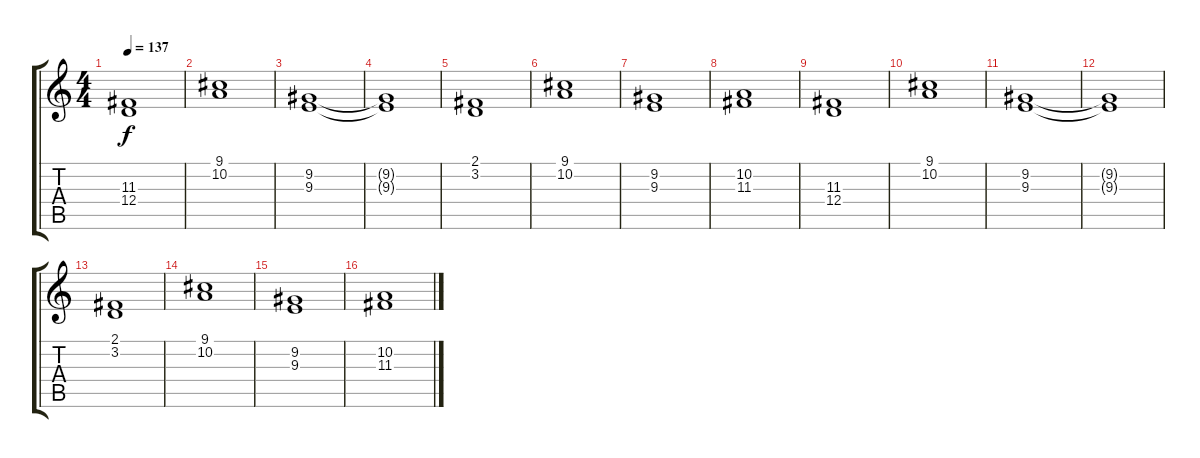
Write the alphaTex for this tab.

\track "" {instrument synthstrings1}
\staff {score tabs}
\tuning (E4 B3 G3 D3 A2 E2) {hide}
\ts (4 4)
\tempo 137
\clef g2
\ks c
(11.3 12.4).1{dy f} |
(9.1 10.2).1 |
(9.2 9.3).1 |
(9.2{t} 9.3{t}).1 |
(2.1 3.2).1 |
(9.1 10.2).1 |
(9.2 9.3).1 |
(10.2 11.3).1 |
(11.3 12.4).1 |
(9.1 10.2).1 |
(9.2 9.3).1 |
(9.2{t} 9.3{t}).1 |
(2.1 3.2).1 |
(9.1 10.2).1 |
(9.2 9.3).1 |
(10.2 11.3).1
